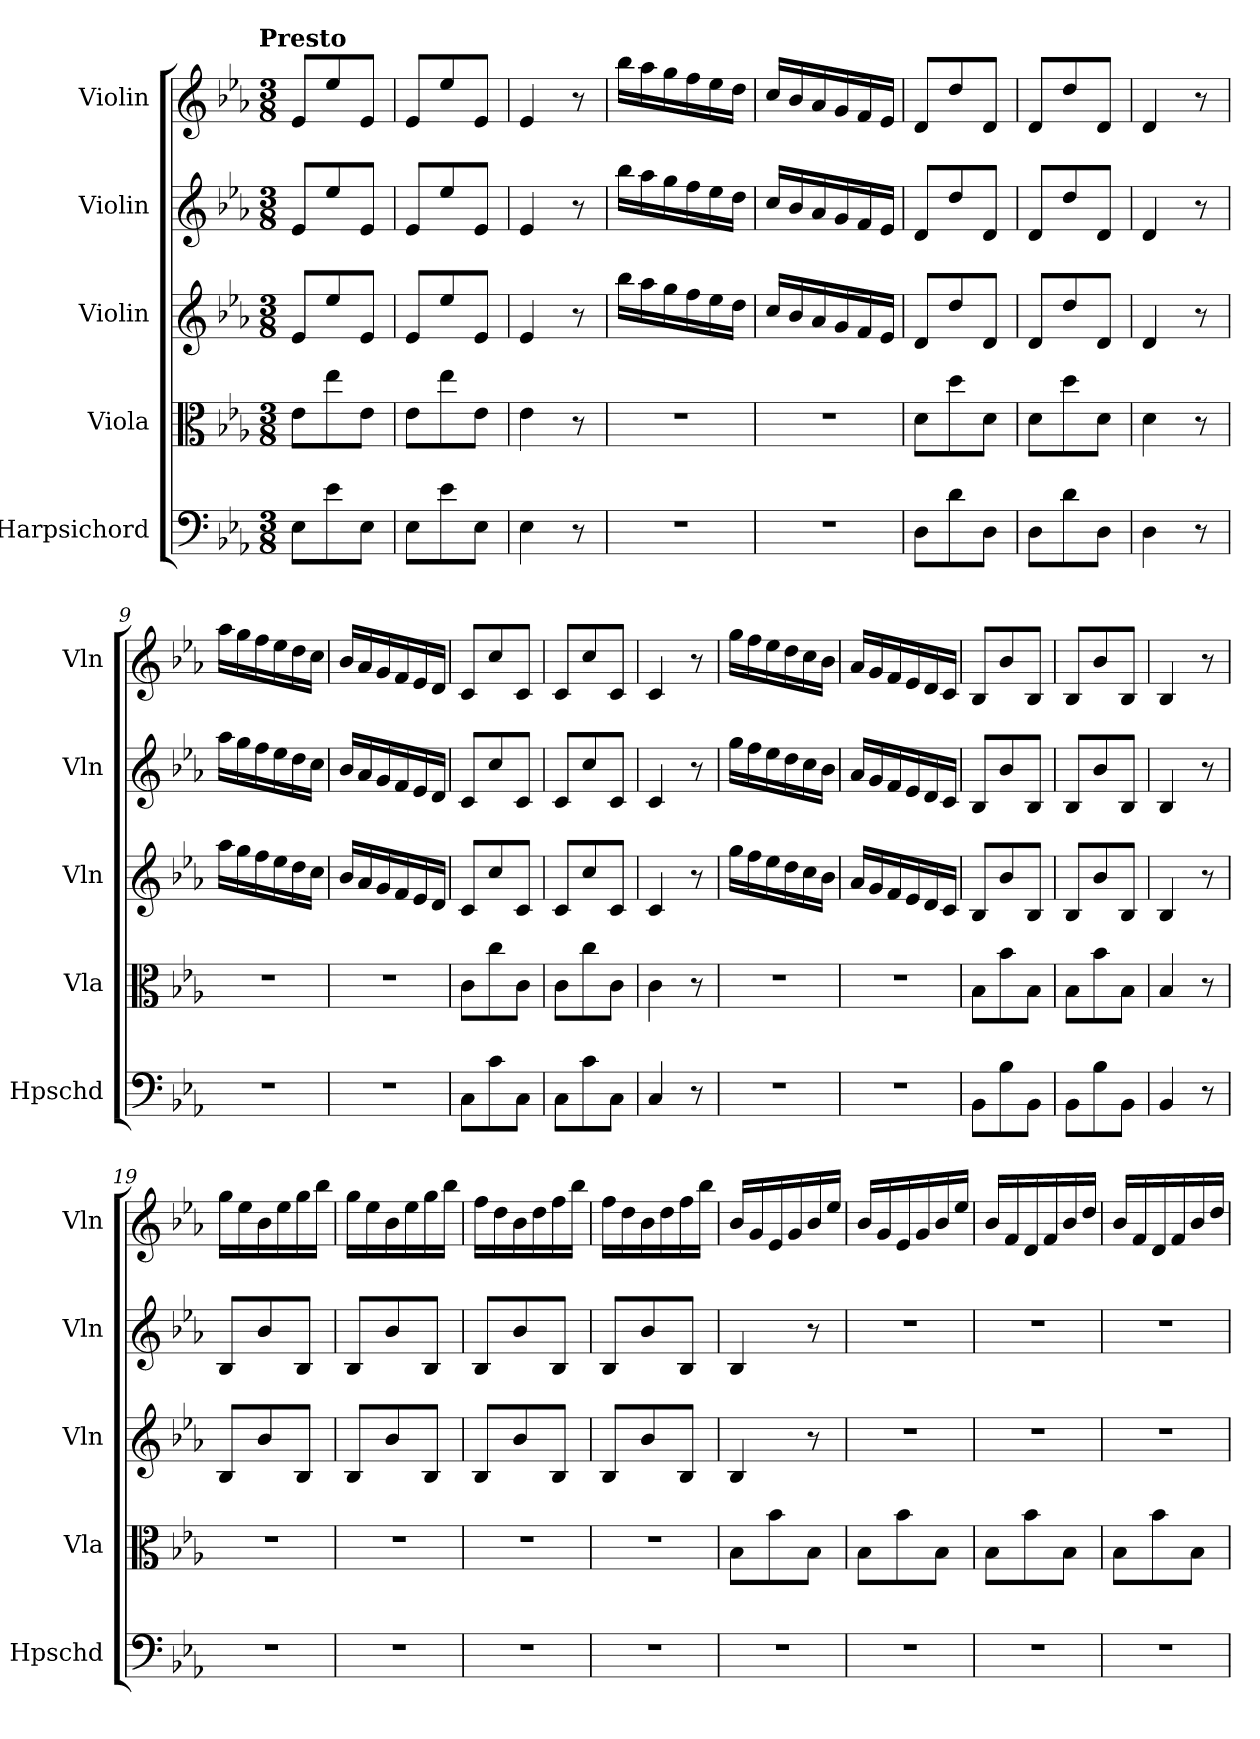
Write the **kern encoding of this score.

**kern	**kern	**kern	**kern	**kern
*part5	*part4	*part3	*part2	*part1
*staff5	*staff4	*staff3	*staff2	*staff1
*I"Harpsichord	*I"Viola	*I"Violin	*I"Violin	*I"Violin
*I'Hpschd	*I'Vla	*I'Vln	*I'Vln	*I'Vln
*clefF4	*clefC3	*clefG2	*clefG2	*clefG2
*k[b-e-a-]	*k[b-e-a-]	*k[b-e-a-]	*k[b-e-a-]	*k[b-e-a-]
*E-:	*E-:	*E-:	*E-:	*E-:
!!LO:TX:omd:t=Presto
*M3/8	*M3/8	*M3/8	*M3/8	*M3/8
*MM184	*MM184	*MM184	*MM184	*MM184
=1	=1	=1	=1	=1
8E-\L	8e-\L	8e-/L	8e-/L	8e-/L
8e-\	8ee-\	8ee-/	8ee-/	8ee-/
8E-\J	8e-\J	8e-/J	8e-/J	8e-/J
=2	=2	=2	=2	=2
8E-\L	8e-\L	8e-/L	8e-/L	8e-/L
8e-\	8ee-\	8ee-/	8ee-/	8ee-/
8E-\J	8e-\J	8e-/J	8e-/J	8e-/J
=3	=3	=3	=3	=3
4E-\	4e-\	4e-/	4e-/	4e-/
8r	8r	8r	8r	8r
=4	=4	=4	=4	=4
4.r	4.r	16bb-\LL	16bb-\LL	16bb-\LL
.	.	16aa-\	16aa-\	16aa-\
.	.	16gg\	16gg\	16gg\
.	.	16ff\	16ff\	16ff\
.	.	16ee-\	16ee-\	16ee-\
.	.	16dd\JJ	16dd\JJ	16dd\JJ
=5	=5	=5	=5	=5
4.r	4.r	16cc/LL	16cc/LL	16cc/LL
.	.	16b-/	16b-/	16b-/
.	.	16a-/	16a-/	16a-/
.	.	16g/	16g/	16g/
.	.	16f/	16f/	16f/
.	.	16e-/JJ	16e-/JJ	16e-/JJ
=6	=6	=6	=6	=6
8D\L	8d\L	8d/L	8d/L	8d/L
8d\	8dd\	8dd/	8dd/	8dd/
8D\J	8d\J	8d/J	8d/J	8d/J
=7	=7	=7	=7	=7
8D\L	8d\L	8d/L	8d/L	8d/L
8d\	8dd\	8dd/	8dd/	8dd/
8D\J	8d\J	8d/J	8d/J	8d/J
=8	=8	=8	=8	=8
4D\	4d\	4d/	4d/	4d/
8r	8r	8r	8r	8r
=9	=9	=9	=9	=9
4.r	4.r	16aa-\LL	16aa-\LL	16aa-\LL
.	.	16gg\	16gg\	16gg\
.	.	16ff\	16ff\	16ff\
.	.	16ee-\	16ee-\	16ee-\
.	.	16dd\	16dd\	16dd\
.	.	16cc\JJ	16cc\JJ	16cc\JJ
=10	=10	=10	=10	=10
4.r	4.r	16b-/LL	16b-/LL	16b-/LL
.	.	16a-/	16a-/	16a-/
.	.	16g/	16g/	16g/
.	.	16f/	16f/	16f/
.	.	16e-/	16e-/	16e-/
.	.	16d/JJ	16d/JJ	16d/JJ
=11	=11	=11	=11	=11
8C\L	8c\L	8c/L	8c/L	8c/L
8c\	8cc\	8cc/	8cc/	8cc/
8C\J	8c\J	8c/J	8c/J	8c/J
=12	=12	=12	=12	=12
8C\L	8c\L	8c/L	8c/L	8c/L
8c\	8cc\	8cc/	8cc/	8cc/
8C\J	8c\J	8c/J	8c/J	8c/J
=13	=13	=13	=13	=13
4C/	4c\	4c/	4c/	4c/
8r	8r	8r	8r	8r
=14	=14	=14	=14	=14
4.r	4.r	16gg\LL	16gg\LL	16gg\LL
.	.	16ff\	16ff\	16ff\
.	.	16ee-\	16ee-\	16ee-\
.	.	16dd\	16dd\	16dd\
.	.	16cc\	16cc\	16cc\
.	.	16b-\JJ	16b-\JJ	16b-\JJ
=15	=15	=15	=15	=15
4.r	4.r	16a-/LL	16a-/LL	16a-/LL
.	.	16g/	16g/	16g/
.	.	16f/	16f/	16f/
.	.	16e-/	16e-/	16e-/
.	.	16d/	16d/	16d/
.	.	16c/JJ	16c/JJ	16c/JJ
=16	=16	=16	=16	=16
8BB-\L	8B-\L	8B-/L	8B-/L	8B-/L
8B-\	8b-\	8b-/	8b-/	8b-/
8BB-\J	8B-\J	8B-/J	8B-/J	8B-/J
=17	=17	=17	=17	=17
8BB-\L	8B-\L	8B-/L	8B-/L	8B-/L
8B-\	8b-\	8b-/	8b-/	8b-/
8BB-\J	8B-\J	8B-/J	8B-/J	8B-/J
=18	=18	=18	=18	=18
4BB-/	4B-/	4B-/	4B-/	4B-/
8r	8r	8r	8r	8r
=19	=19	=19	=19	=19
4.r	4.r	8B-/L	8B-/L	16gg\LL
.	.	.	.	16ee-\
.	.	8b-/	8b-/	16b-\
.	.	.	.	16ee-\
.	.	8B-/J	8B-/J	16gg\
.	.	.	.	16bb-\JJ
=20	=20	=20	=20	=20
4.r	4.r	8B-/L	8B-/L	16gg\LL
.	.	.	.	16ee-\
.	.	8b-/	8b-/	16b-\
.	.	.	.	16ee-\
.	.	8B-/J	8B-/J	16gg\
.	.	.	.	16bb-\JJ
=21	=21	=21	=21	=21
4.r	4.r	8B-/L	8B-/L	16ff\LL
.	.	.	.	16dd\
.	.	8b-/	8b-/	16b-\
.	.	.	.	16dd\
.	.	8B-/J	8B-/J	16ff\
.	.	.	.	16bb-\JJ
=22	=22	=22	=22	=22
4.r	4.r	8B-/L	8B-/L	16ff\LL
.	.	.	.	16dd\
.	.	8b-/	8b-/	16b-\
.	.	.	.	16dd\
.	.	8B-/J	8B-/J	16ff\
.	.	.	.	16bb-\JJ
=23	=23	=23	=23	=23
4.r	8B-\L	4B-/	4B-/	16b-/LL
.	.	.	.	16g/
.	8b-\	.	.	16e-/
.	.	.	.	16g/
.	8B-\J	8r	8r	16b-/
.	.	.	.	16ee-/JJ
=24	=24	=24	=24	=24
4.r	8B-\L	4.r	4.r	16b-/LL
.	.	.	.	16g/
.	8b-\	.	.	16e-/
.	.	.	.	16g/
.	8B-\J	.	.	16b-/
.	.	.	.	16ee-/JJ
=25	=25	=25	=25	=25
4.r	8B-\L	4.r	4.r	16b-/LL
.	.	.	.	16f/
.	8b-\	.	.	16d/
.	.	.	.	16f/
.	8B-\J	.	.	16b-/
.	.	.	.	16dd/JJ
=26	=26	=26	=26	=26
4.r	8B-\L	4.r	4.r	16b-/LL
.	.	.	.	16f/
.	8b-\	.	.	16d/
.	.	.	.	16f/
.	8B-\J	.	.	16b-/
.	.	.	.	16dd/JJ
=	=	=	=	=
*-	*-	*-	*-	*-
